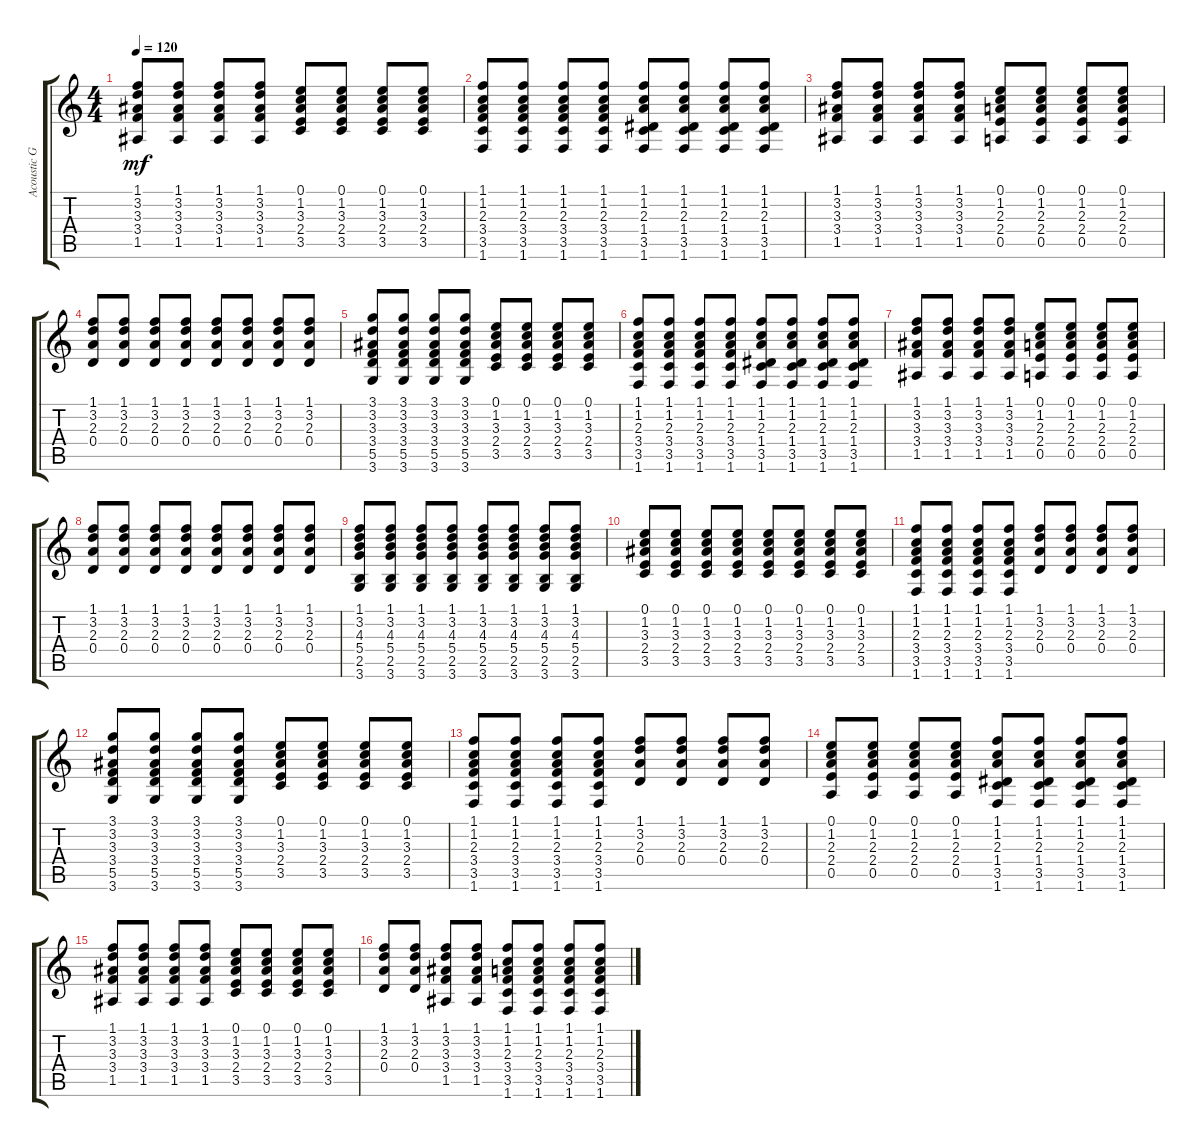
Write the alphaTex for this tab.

\track ("Acoustic Guitar" "Acoustic G") {instrument acousticguitarnylon}
\staff {score tabs}
\tuning (E4 B3 G3 D3 A2 E2) {hide}
\ts (4 4)
\tempo 120
\clef g2
\ks c
(1.1 3.2 3.3 3.4 1.5).8{dy mf} (1.1 3.2 3.3 3.4 1.5).8 (1.1 3.2 3.3 3.4 1.5).8 (1.1 3.2 3.3 3.4 1.5).8 (0.1 1.2 3.3 2.4 3.5).8 (0.1 1.2 3.3 2.4 3.5).8 (0.1 1.2 3.3 2.4 3.5).8 (0.1 1.2 3.3 2.4 3.5).8 |
(1.1 1.2 2.3 3.4 3.5 1.6).8 (1.1 1.2 2.3 3.4 3.5 1.6).8 (1.1 1.2 2.3 3.4 3.5 1.6).8 (1.1 1.2 2.3 3.4 3.5 1.6).8 (1.1 1.2 2.3 1.4 3.5 1.6).8 (1.1 1.2 2.3 1.4 3.5 1.6).8 (1.1 1.2 2.3 1.4 3.5 1.6).8 (1.1 1.2 2.3 1.4 3.5 1.6).8 |
(1.1 3.2 3.3 3.4 1.5).8 (1.1 3.2 3.3 3.4 1.5).8 (1.1 3.2 3.3 3.4 1.5).8 (1.1 3.2 3.3 3.4 1.5).8 (0.1 1.2 2.3 2.4 0.5).8 (0.1 1.2 2.3 2.4 0.5).8 (0.1 1.2 2.3 2.4 0.5).8 (0.1 1.2 2.3 2.4 0.5).8 |
(1.1 3.2 2.3 0.4).8 (1.1 3.2 2.3 0.4).8 (1.1 3.2 2.3 0.4).8 (1.1 3.2 2.3 0.4).8 (1.1 3.2 2.3 0.4).8 (1.1 3.2 2.3 0.4).8 (1.1 3.2 2.3 0.4).8 (1.1 3.2 2.3 0.4).8 |
(3.1 3.2 3.3 3.4 5.5 3.6).8 (3.1 3.2 3.3 3.4 5.5 3.6).8 (3.1 3.2 3.3 3.4 5.5 3.6).8 (3.1 3.2 3.3 3.4 5.5 3.6).8 (0.1 1.2 3.3 2.4 3.5).8 (0.1 1.2 3.3 2.4 3.5).8 (0.1 1.2 3.3 2.4 3.5).8 (0.1 1.2 3.3 2.4 3.5).8 |
(1.1 1.2 2.3 3.4 3.5 1.6).8 (1.1 1.2 2.3 3.4 3.5 1.6).8 (1.1 1.2 2.3 3.4 3.5 1.6).8 (1.1 1.2 2.3 3.4 3.5 1.6).8 (1.1 1.2 2.3 1.4 3.5 1.6).8 (1.1 1.2 2.3 1.4 3.5 1.6).8 (1.1 1.2 2.3 1.4 3.5 1.6).8 (1.1 1.2 2.3 1.4 3.5 1.6).8 |
(1.1 3.2 3.3 3.4 1.5).8 (1.1 3.2 3.3 3.4 1.5).8 (1.1 3.2 3.3 3.4 1.5).8 (1.1 3.2 3.3 3.4 1.5).8 (0.1 1.2 2.3 2.4 0.5).8 (0.1 1.2 2.3 2.4 0.5).8 (0.1 1.2 2.3 2.4 0.5).8 (0.1 1.2 2.3 2.4 0.5).8 |
(1.1 3.2 2.3 0.4).8 (1.1 3.2 2.3 0.4).8 (1.1 3.2 2.3 0.4).8 (1.1 3.2 2.3 0.4).8 (1.1 3.2 2.3 0.4).8 (1.1 3.2 2.3 0.4).8 (1.1 3.2 2.3 0.4).8 (1.1 3.2 2.3 0.4).8 |
(1.1 3.2 4.3 5.4 2.5 3.6).8 (1.1 3.2 4.3 5.4 2.5 3.6).8 (1.1 3.2 4.3 5.4 2.5 3.6).8 (1.1 3.2 4.3 5.4 2.5 3.6).8 (1.1 3.2 4.3 5.4 2.5 3.6).8 (1.1 3.2 4.3 5.4 2.5 3.6).8 (1.1 3.2 4.3 5.4 2.5 3.6).8 (1.1 3.2 4.3 5.4 2.5 3.6).8 |
(0.1 1.2 3.3 2.4 3.5).8 (0.1 1.2 3.3 2.4 3.5).8 (0.1 1.2 3.3 2.4 3.5).8 (0.1 1.2 3.3 2.4 3.5).8 (0.1 1.2 3.3 2.4 3.5).8 (0.1 1.2 3.3 2.4 3.5).8 (0.1 1.2 3.3 2.4 3.5).8 (0.1 1.2 3.3 2.4 3.5).8 |
(1.1 1.2 2.3 3.4 3.5 1.6).8 (1.1 1.2 2.3 3.4 3.5 1.6).8 (1.1 1.2 2.3 3.4 3.5 1.6).8 (1.1 1.2 2.3 3.4 3.5 1.6).8 (1.1 3.2 2.3 0.4).8 (1.1 3.2 2.3 0.4).8 (1.1 3.2 2.3 0.4).8 (1.1 3.2 2.3 0.4).8 |
(3.1 3.2 3.3 3.4 5.5 3.6).8 (3.1 3.2 3.3 3.4 5.5 3.6).8 (3.1 3.2 3.3 3.4 5.5 3.6).8 (3.1 3.2 3.3 3.4 5.5 3.6).8 (0.1 1.2 3.3 2.4 3.5).8 (0.1 1.2 3.3 2.4 3.5).8 (0.1 1.2 3.3 2.4 3.5).8 (0.1 1.2 3.3 2.4 3.5).8 |
(1.1 1.2 2.3 3.4 3.5 1.6).8 (1.1 1.2 2.3 3.4 3.5 1.6).8 (1.1 1.2 2.3 3.4 3.5 1.6).8 (1.1 1.2 2.3 3.4 3.5 1.6).8 (1.1 3.2 2.3 0.4).8 (1.1 3.2 2.3 0.4).8 (1.1 3.2 2.3 0.4).8 (1.1 3.2 2.3 0.4).8 |
(0.1 1.2 2.3 2.4 0.5).8 (0.1 1.2 2.3 2.4 0.5).8 (0.1 1.2 2.3 2.4 0.5).8 (0.1 1.2 2.3 2.4 0.5).8 (1.1 1.2 2.3 1.4 3.5 1.6).8 (1.1 1.2 2.3 1.4 3.5 1.6).8 (1.1 1.2 2.3 1.4 3.5 1.6).8 (1.1 1.2 2.3 1.4 3.5 1.6).8 |
(1.1 3.2 3.3 3.4 1.5).8 (1.1 3.2 3.3 3.4 1.5).8 (1.1 3.2 3.3 3.4 1.5).8 (1.1 3.2 3.3 3.4 1.5).8 (0.1 1.2 3.3 2.4 3.5).8 (0.1 1.2 3.3 2.4 3.5).8 (0.1 1.2 3.3 2.4 3.5).8 (0.1 1.2 3.3 2.4 3.5).8 |
(1.1 3.2 2.3 0.4).8 (1.1 3.2 2.3 0.4).8 (1.1 3.2 3.3 3.4 1.5).8 (1.1 3.2 3.3 3.4 1.5).8 (1.1 1.2 2.3 3.4 3.5 1.6).8 (1.1 1.2 2.3 3.4 3.5 1.6).8 (1.1 1.2 2.3 3.4 3.5 1.6).8 (1.1 1.2 2.3 3.4 3.5 1.6).8
